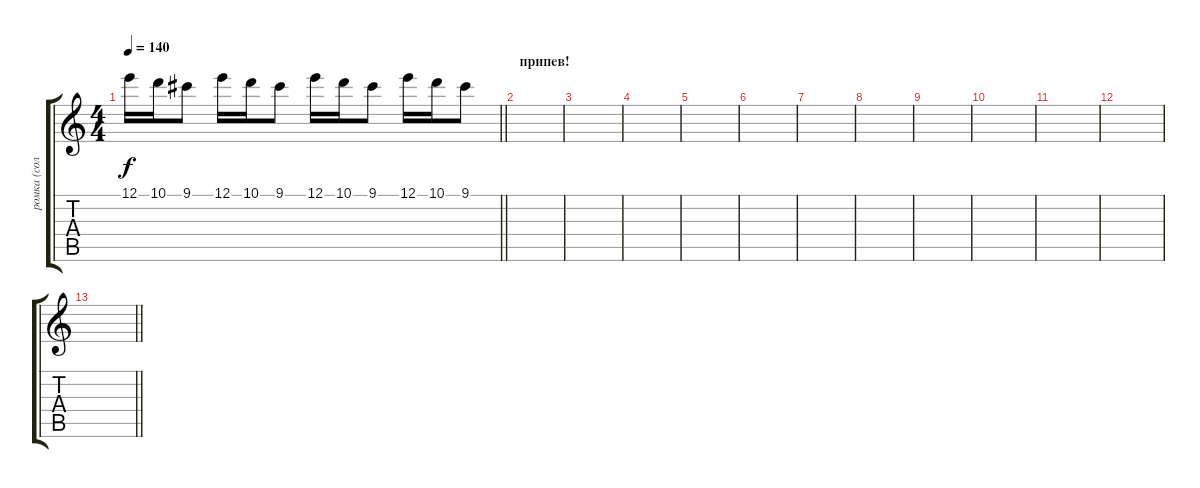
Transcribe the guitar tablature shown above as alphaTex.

\track ("ромка (соло)" "ромка (сол") {instrument distortionguitar}
\staff {score tabs}
\tuning (E4 B3 G3 D3 A2 E2) {hide}
\ts (4 4)
\tempo 140
\clef g2
\barLineRight lightlight
\ks c
12.1.16{dy f} 10.1.16 9.1.8 12.1.16 10.1.16 9.1.8 12.1.16 10.1.16 9.1.8 12.1.16 10.1.16 9.1.8 |
\section ("" "припев!")
|
|
|
|
|
|
|
|
|
|
|
\barLineRight lightlight
